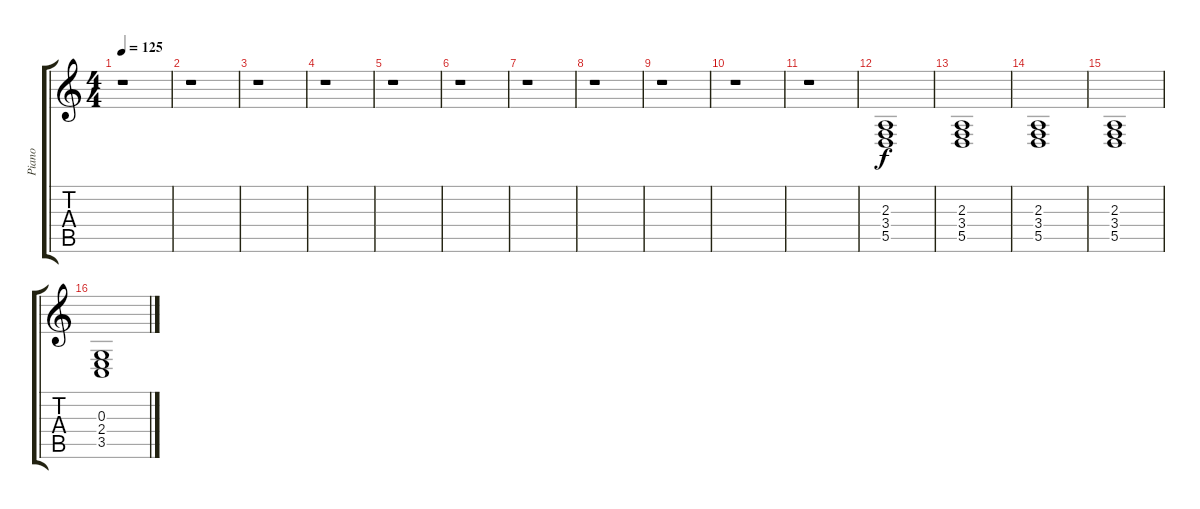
\track ("Piano" "Piano") {instrument acousticgrandpiano}
\staff {score tabs}
\tuning (E4 B3 G3 D3 A2 E2) {hide}
\ts (4 4)
\tempo 125
\clef g2
\ks c
r.1{dy f instrument acousticgrandpiano} |
r.1 |
r.1 |
r.1 |
r.1 |
r.1 |
r.1 |
r.1 |
r.1 |
r.1 |
r.1 |
(2.3 3.4 5.5).1{volume 12 instrument acousticgrandpiano} |
(2.3 3.4 5.5).1 |
(2.3 3.4 5.5).1 |
(2.3 3.4 5.5).1 |
(0.3 2.4 3.5).1
